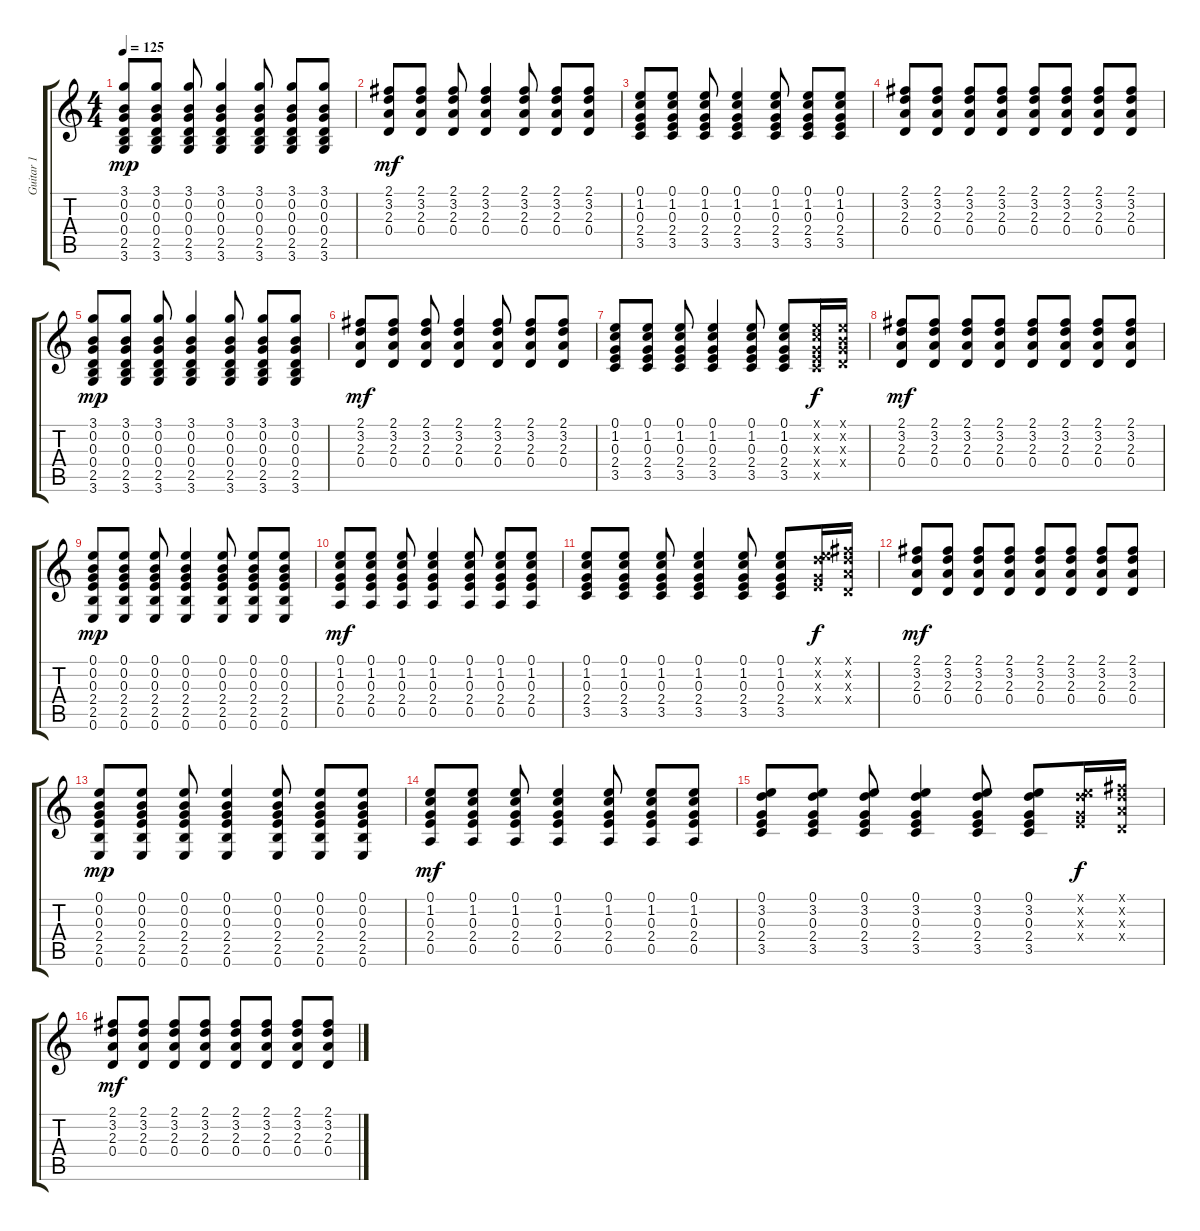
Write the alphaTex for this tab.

\track ("Guitar 1" "Guitar 1") {instrument acousticguitarsteel}
\staff {score tabs}
\tuning (E4 B3 G3 D3 A2 E2) {hide}
\ts (4 4)
\tempo 125
\clef g2
\ks c
(3.1 0.2 0.3 0.4 2.5 3.6).8{dy mp} (3.1 0.2 0.3 0.4 2.5 3.6).8 (3.1 0.2 0.3 0.4 2.5 3.6).8 (3.1 0.2 0.3 0.4 2.5 3.6).4 (3.1 0.2 0.3 0.4 2.5 3.6).8 (3.1 0.2 0.3 0.4 2.5 3.6).8 (3.1 0.2 0.3 0.4 2.5 3.6).8 |
(2.1 3.2 2.3 0.4).8{dy mf} (2.1 3.2 2.3 0.4).8 (2.1 3.2 2.3 0.4).8 (2.1 3.2 2.3 0.4).4 (2.1 3.2 2.3 0.4).8 (2.1 3.2 2.3 0.4).8 (2.1 3.2 2.3 0.4).8 |
(0.1 1.2 0.3 2.4 3.5).8 (0.1 1.2 0.3 2.4 3.5).8 (0.1 1.2 0.3 2.4 3.5).8 (0.1 1.2 0.3 2.4 3.5).4 (0.1 1.2 0.3 2.4 3.5).8 (0.1 1.2 0.3 2.4 3.5).8 (0.1 1.2 0.3 2.4 3.5).8 |
(2.1 3.2 2.3 0.4).8 (2.1 3.2 2.3 0.4).8 (2.1 3.2 2.3 0.4).8 (2.1 3.2 2.3 0.4).8 (2.1 3.2 2.3 0.4).8 (2.1 3.2 2.3 0.4).8 (2.1 3.2 2.3 0.4).8 (2.1 3.2 2.3 0.4).8 |
(3.1 0.2 0.3 0.4 2.5 3.6).8{dy mp} (3.1 0.2 0.3 0.4 2.5 3.6).8 (3.1 0.2 0.3 0.4 2.5 3.6).8 (3.1 0.2 0.3 0.4 2.5 3.6).4 (3.1 0.2 0.3 0.4 2.5 3.6).8 (3.1 0.2 0.3 0.4 2.5 3.6).8 (3.1 0.2 0.3 0.4 2.5 3.6).8 |
(2.1 3.2 2.3 0.4).8{dy mf} (2.1 3.2 2.3 0.4).8 (2.1 3.2 2.3 0.4).8 (2.1 3.2 2.3 0.4).4 (2.1 3.2 2.3 0.4).8 (2.1 3.2 2.3 0.4).8 (2.1 3.2 2.3 0.4).8 |
(0.1 1.2 0.3 2.4 3.5).8 (0.1 1.2 0.3 2.4 3.5).8 (0.1 1.2 0.3 2.4 3.5).8 (0.1 1.2 0.3 2.4 3.5).4 (0.1 1.2 0.3 2.4 3.5).8 (0.1 1.2 0.3 2.4 3.5).8 (0.1{x} 1.2{x} 0.3{x} 2.4{x} 3.5{x}).16{dy f} (0.1{x} 0.2{x} 0.3{x} 0.4{x}).16 |
(2.1 3.2 2.3 0.4).8{dy mf} (2.1 3.2 2.3 0.4).8 (2.1 3.2 2.3 0.4).8 (2.1 3.2 2.3 0.4).8 (2.1 3.2 2.3 0.4).8 (2.1 3.2 2.3 0.4).8 (2.1 3.2 2.3 0.4).8 (2.1 3.2 2.3 0.4).8 |
(0.1 0.2 0.3 2.4 2.5 0.6).8{dy mp} (0.1 0.2 0.3 2.4 2.5 0.6).8 (0.1 0.2 0.3 2.4 2.5 0.6).8 (0.1 0.2 0.3 2.4 2.5 0.6).4 (0.1 0.2 0.3 2.4 2.5 0.6).8 (0.1 0.2 0.3 2.4 2.5 0.6).8 (0.1 0.2 0.3 2.4 2.5 0.6).8 |
(0.1 1.2 0.3 2.4 0.5).8{dy mf} (0.1 1.2 0.3 2.4 0.5).8 (0.1 1.2 0.3 2.4 0.5).8 (0.1 1.2 0.3 2.4 0.5).4 (0.1 1.2 0.3 2.4 0.5).8 (0.1 1.2 0.3 2.4 0.5).8 (0.1 1.2 0.3 2.4 0.5).8 |
(0.1 1.2 0.3 2.4 3.5).8 (0.1 1.2 0.3 2.4 3.5).8 (0.1 1.2 0.3 2.4 3.5).8 (0.1 1.2 0.3 2.4 3.5).4 (0.1 1.2 0.3 2.4 3.5).8 (0.1 1.2 0.3 2.4 3.5).8 (0.1{x} 3.2{x} 0.3{x} 2.4{x}).16{dy f} (2.1{x} 3.2{x} 2.3{x} 0.4{x}).16 |
(2.1 3.2 2.3 0.4).8{dy mf} (2.1 3.2 2.3 0.4).8 (2.1 3.2 2.3 0.4).8 (2.1 3.2 2.3 0.4).8 (2.1 3.2 2.3 0.4).8 (2.1 3.2 2.3 0.4).8 (2.1 3.2 2.3 0.4).8 (2.1 3.2 2.3 0.4).8 |
(0.1 0.2 0.3 2.4 2.5 0.6).8{dy mp} (0.1 0.2 0.3 2.4 2.5 0.6).8 (0.1 0.2 0.3 2.4 2.5 0.6).8 (0.1 0.2 0.3 2.4 2.5 0.6).4 (0.1 0.2 0.3 2.4 2.5 0.6).8 (0.1 0.2 0.3 2.4 2.5 0.6).8 (0.1 0.2 0.3 2.4 2.5 0.6).8 |
(0.1 1.2 0.3 2.4 0.5).8{dy mf} (0.1 1.2 0.3 2.4 0.5).8 (0.1 1.2 0.3 2.4 0.5).8 (0.1 1.2 0.3 2.4 0.5).4 (0.1 1.2 0.3 2.4 0.5).8 (0.1 1.2 0.3 2.4 0.5).8 (0.1 1.2 0.3 2.4 0.5).8 |
(0.1 3.2 0.3 2.4 3.5).8 (0.1 3.2 0.3 2.4 3.5).8 (0.1 3.2 0.3 2.4 3.5).8 (0.1 3.2 0.3 2.4 3.5).4 (0.1 3.2 0.3 2.4 3.5).8 (0.1 3.2 0.3 2.4 3.5).8 (0.1{x} 3.2{x} 0.3{x} 2.4{x}).16{dy f} (2.1{x} 3.2{x} 2.3{x} 0.4{x}).16 |
(2.1 3.2 2.3 0.4).8{dy mf} (2.1 3.2 2.3 0.4).8 (2.1 3.2 2.3 0.4).8 (2.1 3.2 2.3 0.4).8 (2.1 3.2 2.3 0.4).8 (2.1 3.2 2.3 0.4).8 (2.1 3.2 2.3 0.4).8 (2.1 3.2 2.3 0.4).8
